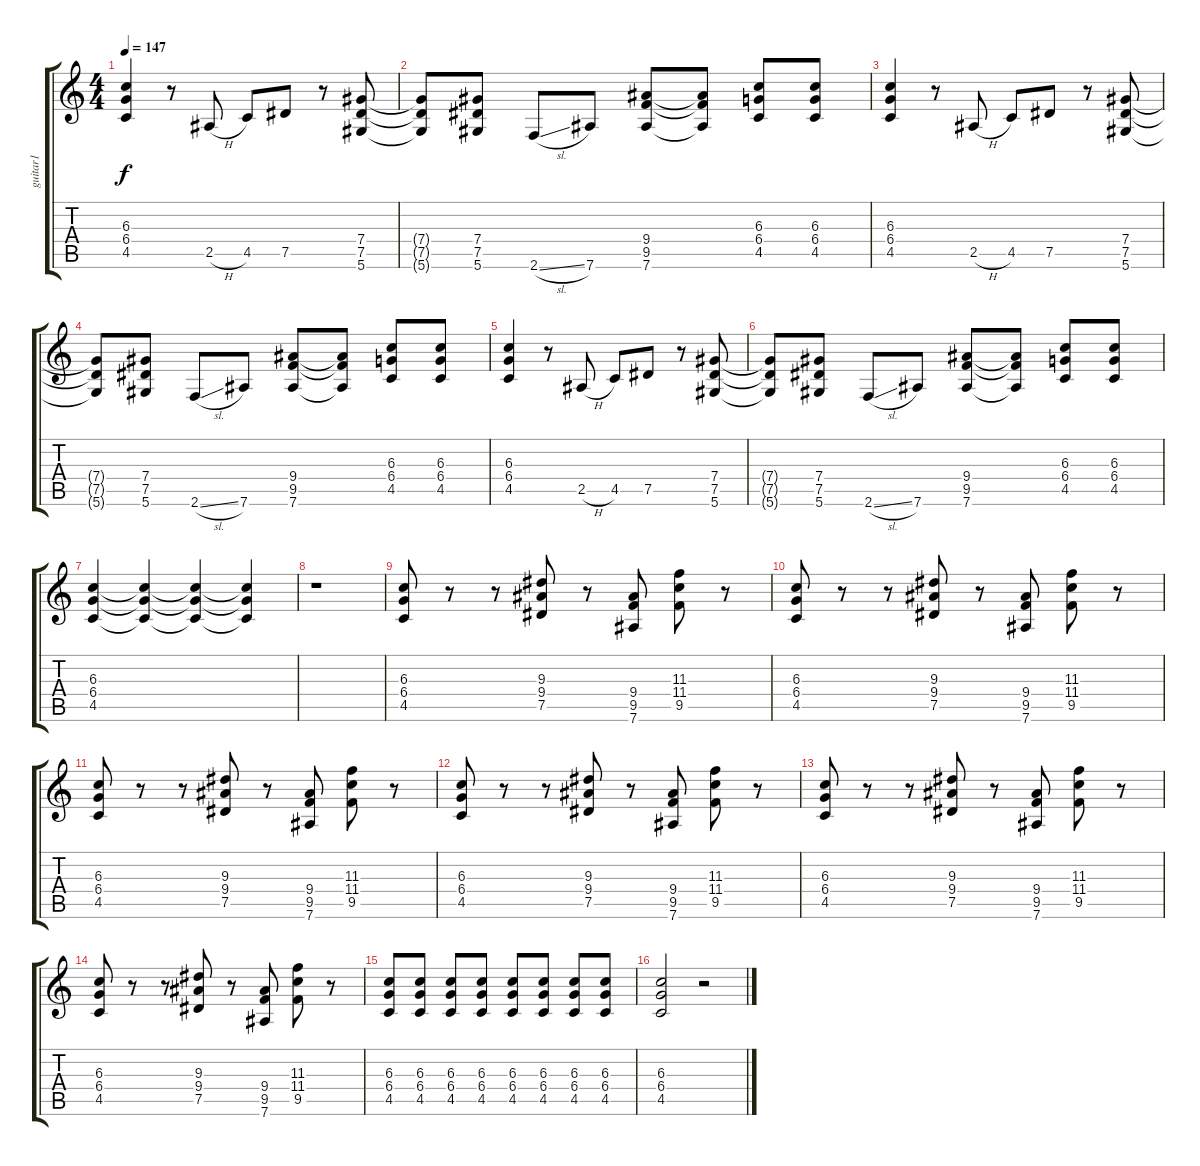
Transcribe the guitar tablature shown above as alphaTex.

\track ("guitar1" "guitar1") {instrument overdrivenguitar}
\staff {score tabs}
\tuning (Eb4 Bb3 Gb3 Db3 Ab2 Eb2) {hide}
\ts (4 4)
\tempo 147
\clef g2
\ks c
(6.3 6.4 4.5).4{dy f} r.8 2.5{h}.8 4.5.8 7.5.8 r.8 (7.4 7.5 5.6).8 |
(7.4{t} 7.5{t} 5.6{t}).8 (7.4 7.5 5.6).8 2.6{sl}.8 7.6.8 (9.4 9.5 7.6).8 (9.4{t} 9.5{t} 7.6{t}).8 (6.3 6.4 4.5).8 (6.3 6.4 4.5).8 |
(6.3 6.4 4.5).4 r.8 2.5{h}.8 4.5.8 7.5.8 r.8 (7.4 7.5 5.6).8 |
(7.4{t} 7.5{t} 5.6{t}).8 (7.4 7.5 5.6).8 2.6{sl}.8 7.6.8 (9.4 9.5 7.6).8 (9.4{t} 9.5{t} 7.6{t}).8 (6.3 6.4 4.5).8 (6.3 6.4 4.5).8 |
(6.3 6.4 4.5).4 r.8 2.5{h}.8 4.5.8 7.5.8 r.8 (7.4 7.5 5.6).8 |
(7.4{t} 7.5{t} 5.6{t}).8 (7.4 7.5 5.6).8 2.6{sl}.8 7.6.8 (9.4 9.5 7.6).8 (9.4{t} 9.5{t} 7.6{t}).8 (6.3 6.4 4.5).8 (6.3 6.4 4.5).8 |
(6.3 6.4 4.5).4 (6.3{t} 6.4{t} 4.5{t}).4 (6.3{t} 6.4{t} 4.5{t}).4 (6.3{t} 6.4{t} 4.5{t}).4 |
r.1 |
(6.3 6.4 4.5).8 r.8 r.8 (9.3 9.4 7.5).8 r.8 (9.4 9.5 7.6).8 (11.3 11.4 9.5).8 r.8 |
(6.3 6.4 4.5).8 r.8 r.8 (9.3 9.4 7.5).8 r.8 (9.4 9.5 7.6).8 (11.3 11.4 9.5).8 r.8 |
(6.3 6.4 4.5).8 r.8 r.8 (9.3 9.4 7.5).8 r.8 (9.4 9.5 7.6).8 (11.3 11.4 9.5).8 r.8 |
(6.3 6.4 4.5).8 r.8 r.8 (9.3 9.4 7.5).8 r.8 (9.4 9.5 7.6).8 (11.3 11.4 9.5).8 r.8 |
(6.3 6.4 4.5).8 r.8 r.8 (9.3 9.4 7.5).8 r.8 (9.4 9.5 7.6).8 (11.3 11.4 9.5).8 r.8 |
(6.3 6.4 4.5).8 r.8 r.8 (9.3 9.4 7.5).8 r.8 (9.4 9.5 7.6).8 (11.3 11.4 9.5).8 r.8 |
(6.3 6.4 4.5).8 (6.3 6.4 4.5).8 (6.3 6.4 4.5).8 (6.3 6.4 4.5).8 (6.3 6.4 4.5).8 (6.3 6.4 4.5).8 (6.3 6.4 4.5).8 (6.3 6.4 4.5).8 |
(6.3 6.4 4.5).2 r.2
